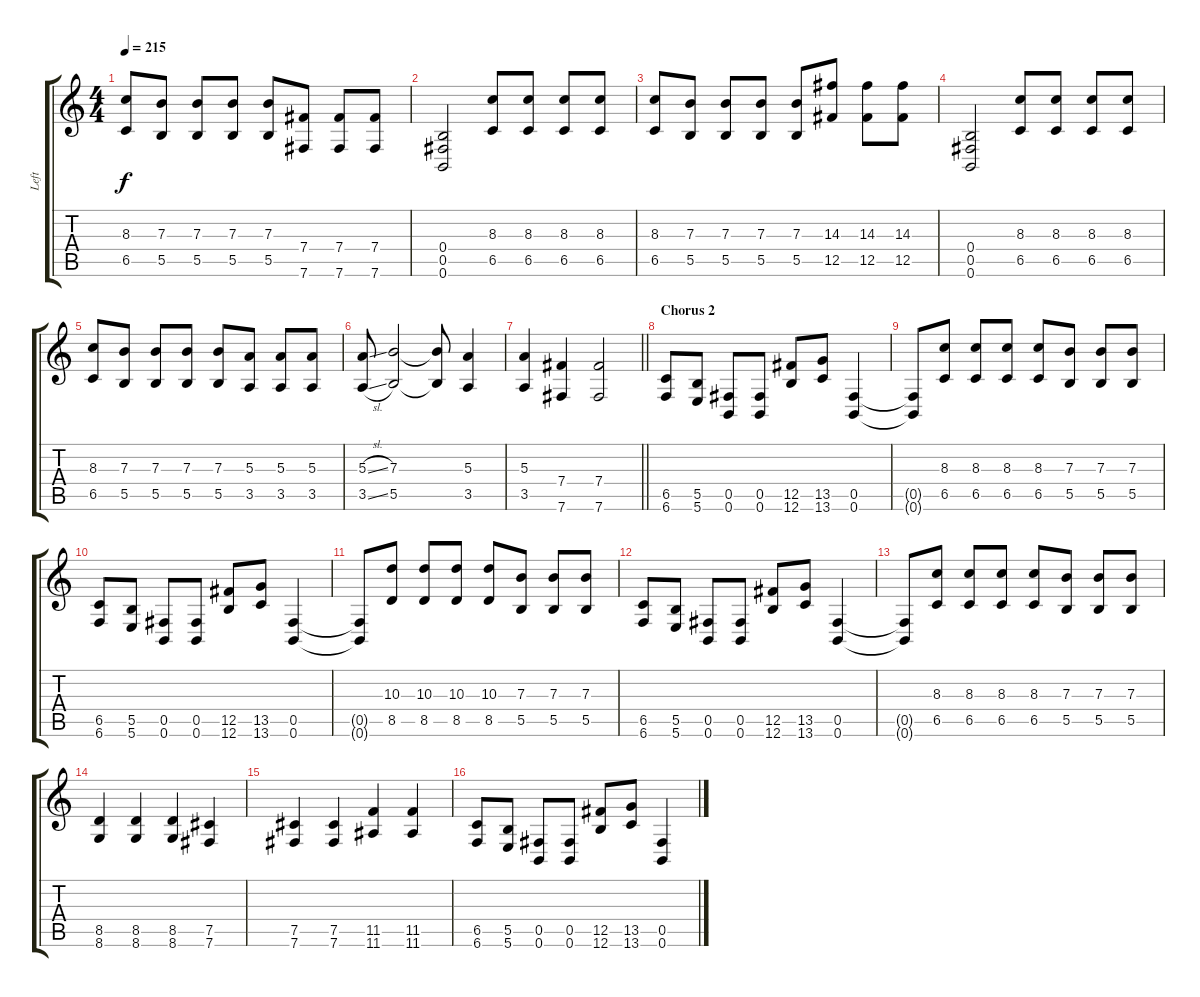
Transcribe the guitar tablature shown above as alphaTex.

\track ("Left" "Left") {instrument distortionguitar}
\staff {score tabs}
\tuning (Db4 Ab3 E3 B2 Gb2 B1) {hide}
\ts (4 4)
\tempo 215
\clef g2
\ks c
(8.3 6.5).8{dy f} (7.3 5.5).8 (7.3 5.5).8 (7.3 5.5).8 (7.3 5.5).8 (7.4 7.6).8 (7.4 7.6).8 (7.4 7.6).8 |
(0.4 0.5 0.6).2 (8.3 6.5).8 (8.3 6.5).8 (8.3 6.5).8 (8.3 6.5).8 |
(8.3 6.5).8 (7.3 5.5).8 (7.3 5.5).8 (7.3 5.5).8 (7.3 5.5).8 (14.3 12.5).8 (14.3 12.5).8 (14.3 12.5).8 |
(0.4 0.5 0.6).2 (8.3 6.5).8 (8.3 6.5).8 (8.3 6.5).8 (8.3 6.5).8 |
(8.3 6.5).8 (7.3 5.5).8 (7.3 5.5).8 (7.3 5.5).8 (7.3 5.5).8 (5.3 3.5).8 (5.3 3.5).8 (5.3 3.5).8 |
(5.3{sl} 3.5{sl}).8 (7.3 5.5).2 (7.3{t} 5.5{t}).8 (5.3 3.5).4 |
\barLineRight lightlight
(5.3 3.5).4 (7.4 7.6).4 (7.4 7.6).2 |
\section ("" "Chorus 2")
(6.5 6.6).8 (5.5 5.6).8 (0.5 0.6).8 (0.5 0.6).8 (12.5 12.6).8 (13.5 13.6).8 (0.5 0.6).4 |
(0.5{t} 0.6{t}).8 (8.3 6.5).8 (8.3 6.5).8 (8.3 6.5).8 (8.3 6.5).8 (7.3 5.5).8 (7.3 5.5).8 (7.3 5.5).8 |
(6.5 6.6).8 (5.5 5.6).8 (0.5 0.6).8 (0.5 0.6).8 (12.5 12.6).8 (13.5 13.6).8 (0.5 0.6).4 |
(0.5{t} 0.6{t}).8 (10.3 8.5).8 (10.3 8.5).8 (10.3 8.5).8 (10.3 8.5).8 (7.3 5.5).8 (7.3 5.5).8 (7.3 5.5).8 |
(6.5 6.6).8 (5.5 5.6).8 (0.5 0.6).8 (0.5 0.6).8 (12.5 12.6).8 (13.5 13.6).8 (0.5 0.6).4 |
(0.5{t} 0.6{t}).8 (8.3 6.5).8 (8.3 6.5).8 (8.3 6.5).8 (8.3 6.5).8 (7.3 5.5).8 (7.3 5.5).8 (7.3 5.5).8 |
(8.5 8.6).4 (8.5 8.6).4 (8.5 8.6).4 (7.5 7.6).4 |
(7.5 7.6).4 (7.5 7.6).4 (11.5 11.6).4 (11.5 11.6).4 |
(6.5 6.6).8 (5.5 5.6).8 (0.5 0.6).8 (0.5 0.6).8 (12.5 12.6).8 (13.5 13.6).8 (0.5 0.6).4
